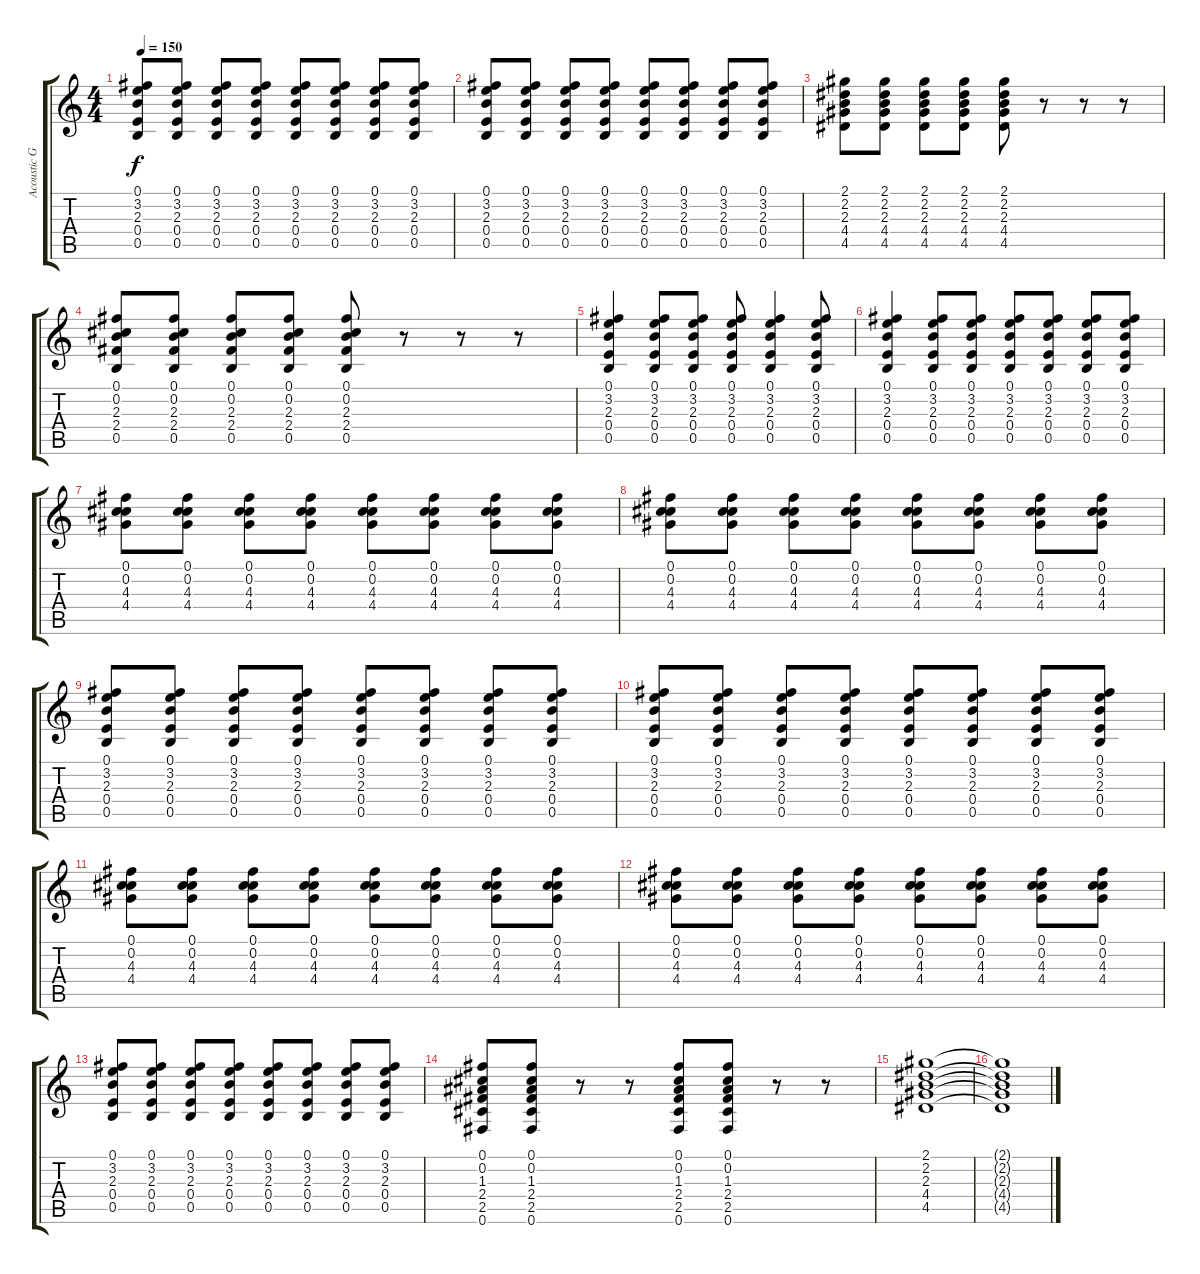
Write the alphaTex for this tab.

\track ("Acoustic Guitar (F#B E A C#F#)" "Acoustic G") {instrument acousticguitarsteel}
\staff {score tabs}
\tuning (Gb4 Db4 A3 E3 B2 Gb2) {hide}
\ts (4 4)
\tempo 150
\clef g2
\ks c
(0.1 3.2 2.3 0.4 0.5).8{dy f} (0.1 3.2 2.3 0.4 0.5).8 (0.1 3.2 2.3 0.4 0.5).8 (0.1 3.2 2.3 0.4 0.5).8 (0.1 3.2 2.3 0.4 0.5).8 (0.1 3.2 2.3 0.4 0.5).8 (0.1 3.2 2.3 0.4 0.5).8 (0.1 3.2 2.3 0.4 0.5).8 |
(0.1 3.2 2.3 0.4 0.5).8 (0.1 3.2 2.3 0.4 0.5).8 (0.1 3.2 2.3 0.4 0.5).8 (0.1 3.2 2.3 0.4 0.5).8 (0.1 3.2 2.3 0.4 0.5).8 (0.1 3.2 2.3 0.4 0.5).8 (0.1 3.2 2.3 0.4 0.5).8 (0.1 3.2 2.3 0.4 0.5).8 |
(2.1 2.2 2.3 4.4 4.5).8 (2.1 2.2 2.3 4.4 4.5).8 (2.1 2.2 2.3 4.4 4.5).8 (2.1 2.2 2.3 4.4 4.5).8 (2.1 2.2 2.3 4.4 4.5).8 r.8 r.8 r.8 |
(0.1 0.2 2.3 2.4 0.5).8 (0.1 0.2 2.3 2.4 0.5).8 (0.1 0.2 2.3 2.4 0.5).8 (0.1 0.2 2.3 2.4 0.5).8 (0.1 0.2 2.3 2.4 0.5).8 r.8 r.8 r.8 |
(0.1 3.2 2.3 0.4 0.5).4 (0.1 3.2 2.3 0.4 0.5).8 (0.1 3.2 2.3 0.4 0.5).8 (0.1 3.2 2.3 0.4 0.5).8 (0.1 3.2 2.3 0.4 0.5).4 (0.1 3.2 2.3 0.4 0.5).8 |
(0.1 3.2 2.3 0.4 0.5).4 (0.1 3.2 2.3 0.4 0.5).8 (0.1 3.2 2.3 0.4 0.5).8 (0.1 3.2 2.3 0.4 0.5).8 (0.1 3.2 2.3 0.4 0.5).8 (0.1 3.2 2.3 0.4 0.5).8 (0.1 3.2 2.3 0.4 0.5).8 |
(0.1 0.2 4.3 4.4).8 (0.1 0.2 4.3 4.4).8 (0.1 0.2 4.3 4.4).8 (0.1 0.2 4.3 4.4).8 (0.1 0.2 4.3 4.4).8 (0.1 0.2 4.3 4.4).8 (0.1 0.2 4.3 4.4).8 (0.1 0.2 4.3 4.4).8 |
(0.1 0.2 4.3 4.4).8 (0.1 0.2 4.3 4.4).8 (0.1 0.2 4.3 4.4).8 (0.1 0.2 4.3 4.4).8 (0.1 0.2 4.3 4.4).8 (0.1 0.2 4.3 4.4).8 (0.1 0.2 4.3 4.4).8 (0.1 0.2 4.3 4.4).8 |
(0.1 3.2 2.3 0.4 0.5).8 (0.1 3.2 2.3 0.4 0.5).8 (0.1 3.2 2.3 0.4 0.5).8 (0.1 3.2 2.3 0.4 0.5).8 (0.1 3.2 2.3 0.4 0.5).8 (0.1 3.2 2.3 0.4 0.5).8 (0.1 3.2 2.3 0.4 0.5).8 (0.1 3.2 2.3 0.4 0.5).8 |
(0.1 3.2 2.3 0.4 0.5).8 (0.1 3.2 2.3 0.4 0.5).8 (0.1 3.2 2.3 0.4 0.5).8 (0.1 3.2 2.3 0.4 0.5).8 (0.1 3.2 2.3 0.4 0.5).8 (0.1 3.2 2.3 0.4 0.5).8 (0.1 3.2 2.3 0.4 0.5).8 (0.1 3.2 2.3 0.4 0.5).8 |
(0.1 0.2 4.3 4.4).8 (0.1 0.2 4.3 4.4).8 (0.1 0.2 4.3 4.4).8 (0.1 0.2 4.3 4.4).8 (0.1 0.2 4.3 4.4).8 (0.1 0.2 4.3 4.4).8 (0.1 0.2 4.3 4.4).8 (0.1 0.2 4.3 4.4).8 |
(0.1 0.2 4.3 4.4).8 (0.1 0.2 4.3 4.4).8 (0.1 0.2 4.3 4.4).8 (0.1 0.2 4.3 4.4).8 (0.1 0.2 4.3 4.4).8 (0.1 0.2 4.3 4.4).8 (0.1 0.2 4.3 4.4).8 (0.1 0.2 4.3 4.4).8 |
(0.1 3.2 2.3 0.4 0.5).8 (0.1 3.2 2.3 0.4 0.5).8 (0.1 3.2 2.3 0.4 0.5).8 (0.1 3.2 2.3 0.4 0.5).8 (0.1 3.2 2.3 0.4 0.5).8 (0.1 3.2 2.3 0.4 0.5).8 (0.1 3.2 2.3 0.4 0.5).8 (0.1 3.2 2.3 0.4 0.5).8 |
(0.1 0.2 1.3 2.4 2.5 0.6).8 (0.1 0.2 1.3 2.4 2.5 0.6).8 r.8 r.8 (0.1 0.2 1.3 2.4 2.5 0.6).8 (0.1 0.2 1.3 2.4 2.5 0.6).8 r.8 r.8 |
(2.1 2.2 2.3 4.4 4.5).1 |
(2.1{t} 2.2{t} 2.3{t} 4.4{t} 4.5{t}).1
